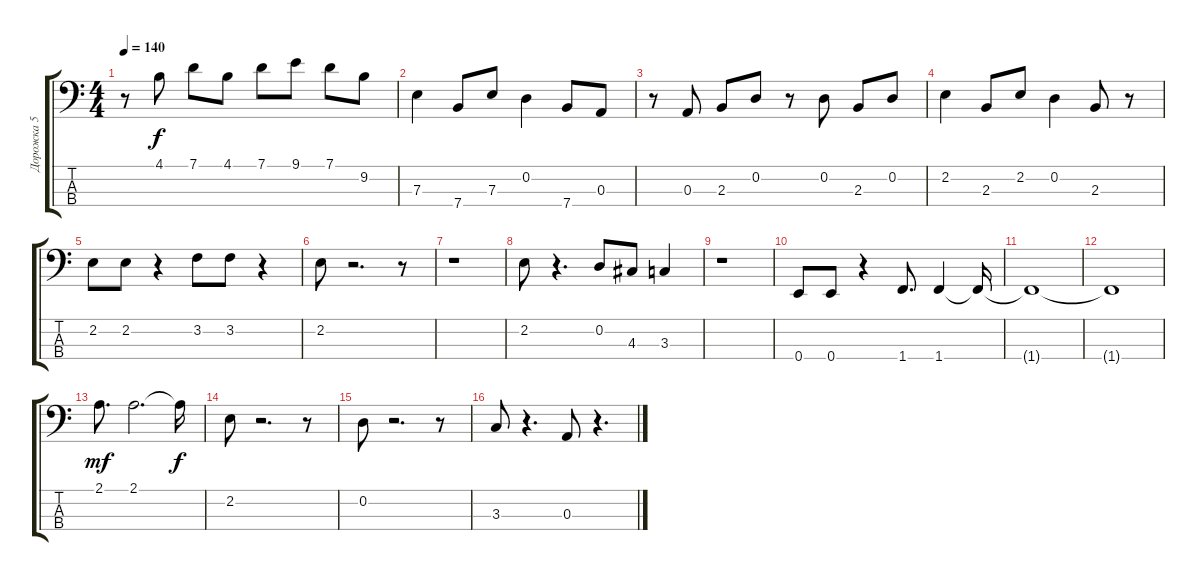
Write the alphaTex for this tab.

\track ("Дорожка 5" "Дорожка 5") {instrument electricbasspick}
\staff {score tabs}
\tuning (G2 D2 A1 E1) {hide}
\ts (4 4)
\tempo 140
\clef f4
\ks c
r.8{dy f} 4.1.8 7.1.8 4.1.8 7.1.8 9.1.8 7.1.8 9.2.8 |
7.3.4 7.4.8 7.3.8 0.2.4 7.4.8 0.3.8 |
r.8 0.3.8 2.3.8 0.2.8 r.8 0.2.8 2.3.8 0.2.8 |
2.2.4 2.3.8 2.2.8 0.2.4 2.3.8 r.8 |
2.2.8 2.2.8 r.4 3.2.8 3.2.8 r.4 |
2.2.8 r.2{d} r.8 |
r.1 |
2.2.8 r.4{d} 0.2.8 4.3.8 3.3.4 |
r.1 |
0.4.8 0.4.8 r.4 1.4.8{d} 1.4.4 1.4{t}.16 |
1.4{t}.1 |
1.4{t}.1 |
2.1.8{d dy mf} 2.1.2{d} 2.1{t}.16{dy f} |
2.2.8 r.2{d} r.8 |
0.2.8 r.2{d} r.8 |
3.3.8 r.4{d} 0.3.8 r.4{d}
